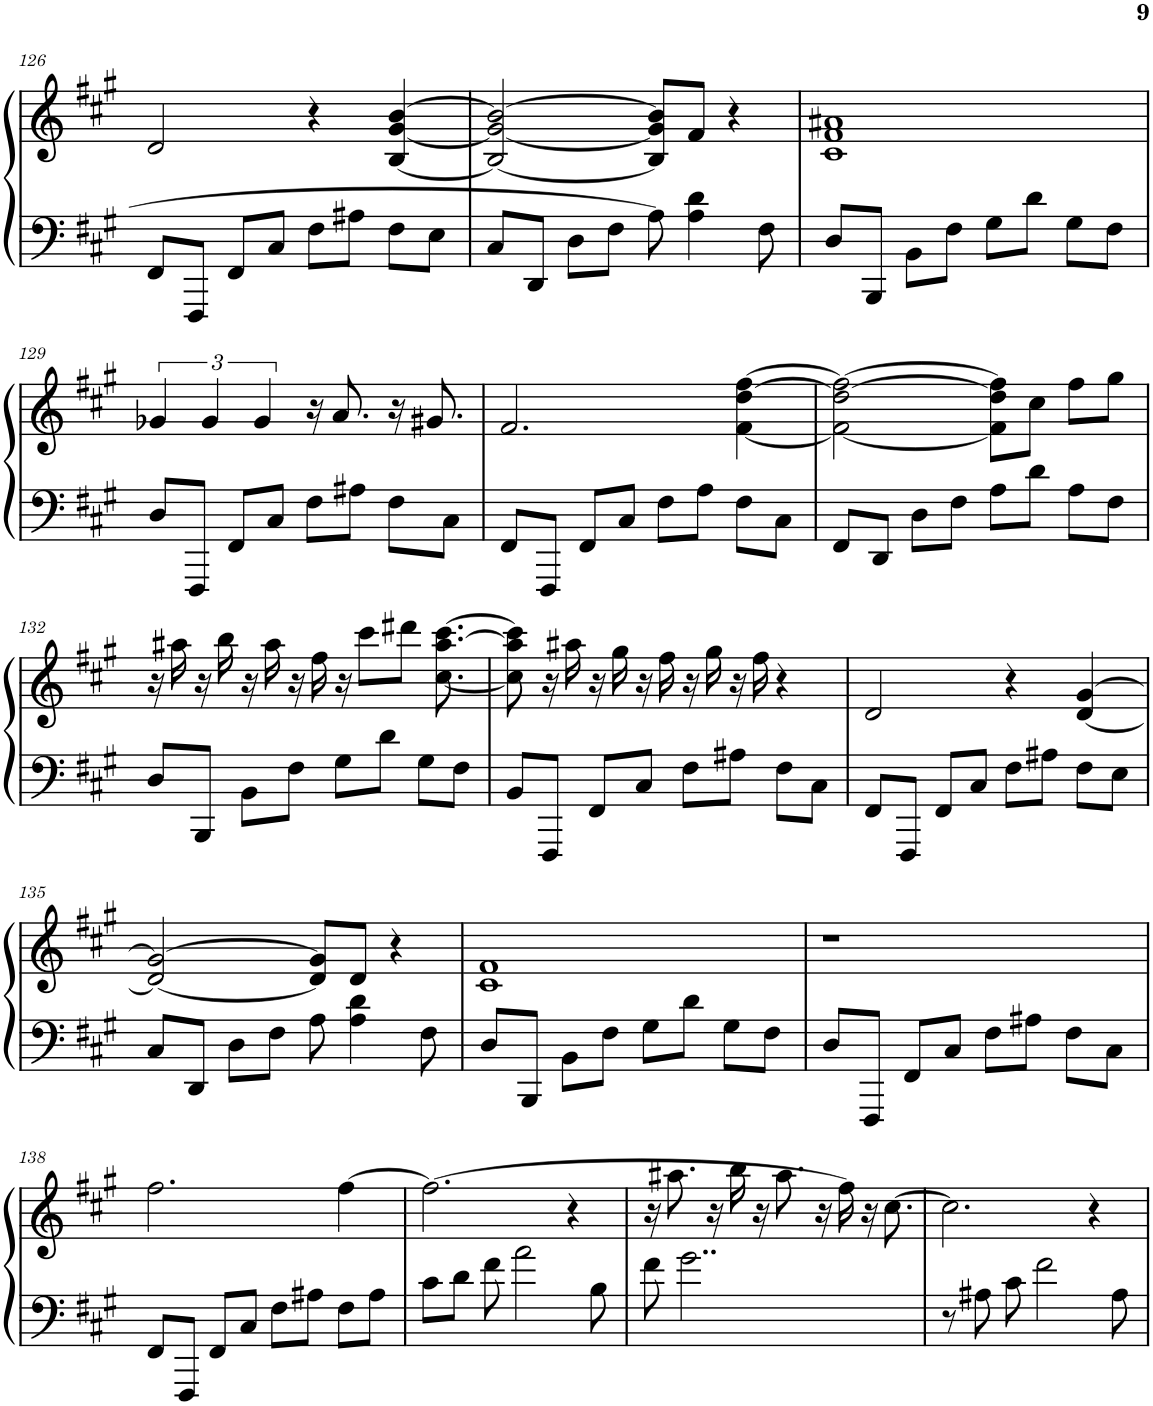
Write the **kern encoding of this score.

**kern	**kern
*part1	*part1
*staff2	*staff1
*I"Piano	*
*I'Pno.	*
!!LO:PB:g=z
*clefF4	*clefG2
*k[f#c#g#]	*k[f#c#g#]
*A:	*A:
*M4/4	*M4/4
=126	=126
8FF#/L	2d/
8FFF#/J	.
8FF#/L	.
8C#/J	.
8F#\L	4r
8A#X\J	.
8F#\L	[4B/ [4g#/ [4b/
8E\J	.
=127	=127
8C#/L	2B/_ 2g#/_ 2b/_
8DD/J	.
8D\L	.
8F#\J	.
8A\]	8B/] 8g#/] 8b/]L
4A\ 4d\	8f#/J
.	4r
8F#\	.
=128	=128
8D/L	1c# 1f# 1a#X
8BBB/J	.
8BB\L	.
8F#\J	.
8G#\L	.
8d\J	.
8G#\L	.
8F#\J	.
!!LO:LB:g=z
=129	=129
8D/L	6g-X/
8FFF#/J	.
.	6g-/
8FF#/L	.
.	6g-/
8C#/J	.
8F#\L	16r
.	8.a/
8A#X\J	.
8F#\L	16r
.	8.g#X/
8C#\J	.
=130	=130
8FF#/L	2.f#/
8FFF#/J	.
8FF#/L	.
8C#/J	.
8F#\L	.
8A\J	.
8F#\L	[4f#\ [4dd\ [4ff#\
8C#\J	.
=131	=131
8FF#/L	2f#\_ 2dd\_ 2ff#\_
8DD/J	.
8D\L	.
8F#\J	.
8A\L	8f#\] 8dd\] 8ff#\]L
8d\J	8cc#\J
8A\L	8ff#\L
8F#\J	8gg#\J
!!LO:LB:g=z
=132	=132
8D/L	16r
.	16aa#X\
8BBB/J	16r
.	16bb\
8BB\L	16r
.	16aa#\
8F#\J	16r
.	16ff#\
8G#\L	16r
.	8ccc#\L
8d\J	.
.	8ddd#X\J
8G#\L	.
.	[8.cc#\ [8.aa#\ [8.ccc#\
8F#\J	.
=133	=133
8BB/L	8cc#\] 8aa#\] 8ccc#\]
8FFF#/J	16r
.	16aa#X\
8FF#/L	16r
.	16gg#\
8C#/J	16r
.	16ff#\
8F#\L	16r
.	16gg#\
8A#X\J	16r
.	16ff#\
8F#\L	4r
8C#\J	.
=134	=134
8FF#/L	2d/
8FFF#/J	.
8FF#/L	.
8C#/J	.
8F#\L	4r
8A#X\J	.
8F#\L	[4d/ [4g#/
8E\J	.
!!LO:LB:g=z
=135	=135
8C#/L	2d/_ 2g#/_
8DD/J	.
8D\L	.
8F#\J	.
8A\	8d/] 8g#/]L
4A\ 4d\	8d/J
.	4r
8F#\	.
=136	=136
8D/L	1c# 1f#
8BBB/J	.
8BB\L	.
8F#\J	.
8G#\L	.
8d\J	.
8G#\L	.
8F#\J	.
=137	=137
8D/L	1r
8FFF#/J	.
8FF#/L	.
8C#/J	.
8F#\L	.
8A#X\J	.
8F#\L	.
8C#\J	.
!!LO:LB:g=z
=138	=138
8FF#/L	2.ff#\
8FFF#/J	.
8FF#/L	.
8C#/J	.
8F#\L	.
8A#X\J	.
8F#\L	[4ff#\
8A#\J	.
=139	=139
8c#\L	2.ff#\_
8d\J	.
8f#\	.
2a\	.
.	4r
8B\	.
=140	=140
8f#\	16r
.	8.aa#X\
2..g#\	.
.	16r
.	16bb\
.	16r
.	8.aa#\
.	16r
.	16ff#\]
.	16r
.	[8.cc#\
=141	=141
8r	2.cc#\]
8A#X\	.
8c#\	.
2f#\	.
.	4r
8A#\	.
=	=
*-	*-
